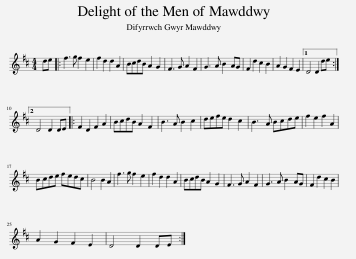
X:1
L:1/8
M:4/4
I:linebreak $
K:D
V:1 treble
V:1
 de |: f3 g f2 e2 | f2 d2 d2 A2 | BcdB A2 G2 | F3 G A2 F2 | %5
 G3 A B2 AG | F2 d2 c2 B2 | A2 G2 F2 E2 |1 D4 D2 de :|2$ D4 D2 DE |: %10
 F2 D2 F2 A2 | BcdB A2 F2 | B3 A B2 c2 | defe d2 c2 | B3 A Bcde | %15
 f2 e2 f2 A2 |$ Bcde fedc | B4 B2 A2 | f3 g f2 e2 | f2 d2 d2 A2 | %20
 BcdB A2 G2 | F3 G A2 F2 | G3 A B2 AG | F2 d2 c2 B2 |$ A2 G2 F2 E2 | %25
 D4 D2 DE :| %26
